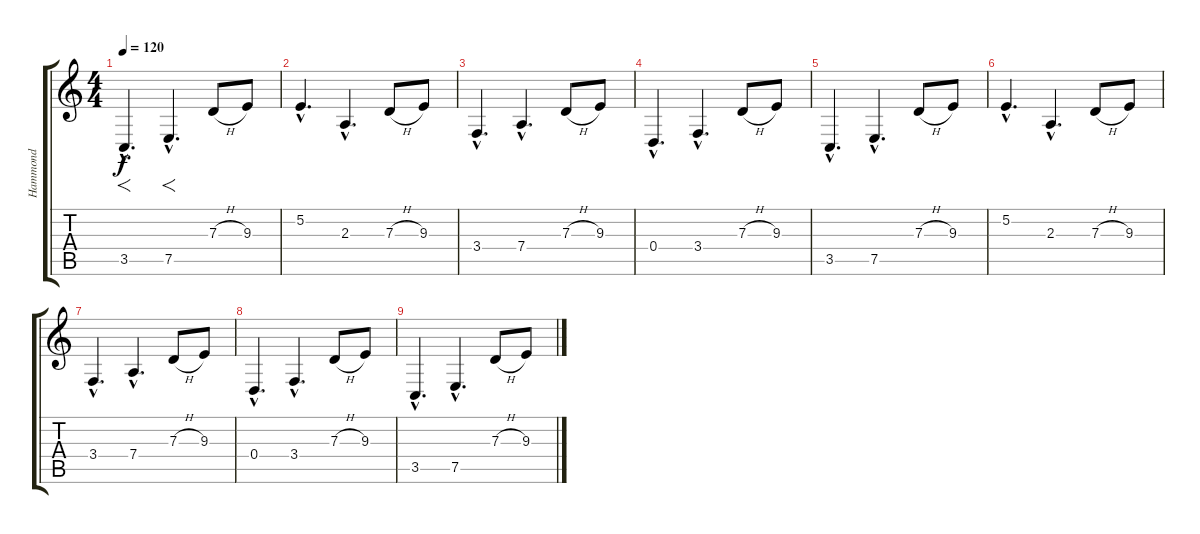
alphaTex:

\track ("Hammond" "Hammond") {instrument drawbarorgan}
\staff {score tabs}
\tuning (E4 B3 G3 D3 A2 E2) {hide}
\ts (4 4)
\tempo 120
\clef g2
\ks c
3.5{hac}.4{f d dy f} 7.5{hac}.4{f d} 7.3{h}.8 9.3.8 |
5.2{hac}.4{d} 2.3{hac}.4{d} 7.3{h}.8 9.3.8 |
3.4{hac}.4{d} 7.4{hac}.4{d} 7.3{h}.8 9.3.8 |
0.4{hac}.4{d} 3.4{hac}.4{d} 7.3{h}.8 9.3.8 |
3.5{hac}.4{d} 7.5{hac}.4{d} 7.3{h}.8 9.3.8 |
5.2{hac}.4{d} 2.3{hac}.4{d} 7.3{h}.8 9.3.8 |
3.4{hac}.4{d} 7.4{hac}.4{d} 7.3{h}.8 9.3.8 |
0.4{hac}.4{d} 3.4{hac}.4{d} 7.3{h}.8 9.3.8 |
3.5{hac}.4{d} 7.5{hac}.4{d} 7.3{h}.8 9.3.8
